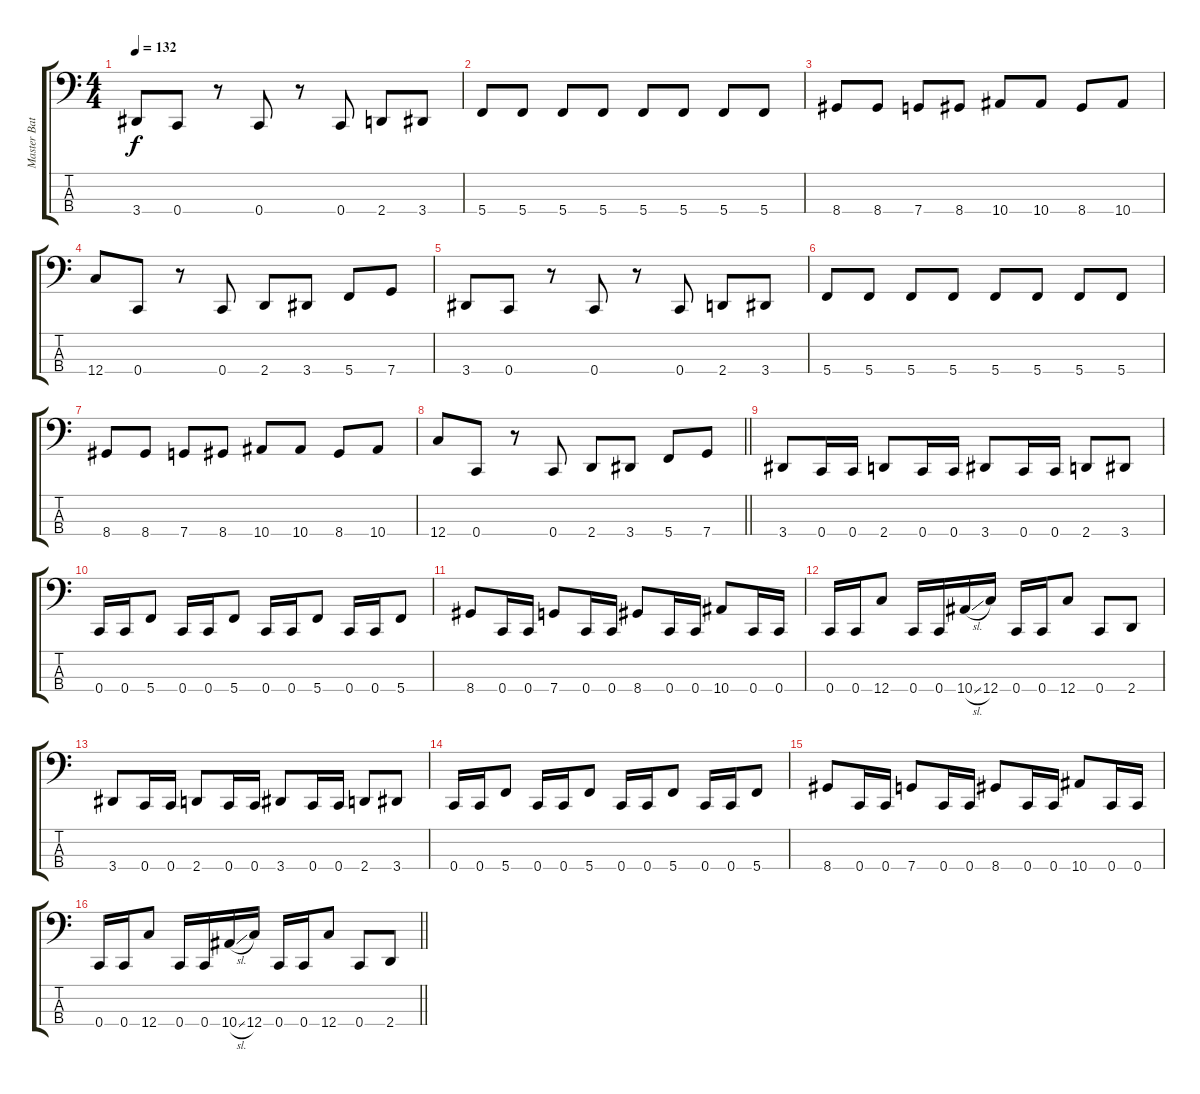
\track ("Master Bates" "Master Bat") {instrument electricbassfinger}
\staff {score tabs}
\tuning (F2 C2 G1 C1) {hide}
\ts (4 4)
\section ("" "")
\tempo 132
\clef f4
\ks c
3.4.8{dy f} 0.4.8 r.8 0.4.8 r.8 0.4.8 2.4.8 3.4.8 |
5.4.8 5.4.8 5.4.8 5.4.8 5.4.8 5.4.8 5.4.8 5.4.8 |
8.4.8 8.4.8 7.4.8 8.4.8 10.4.8 10.4.8 8.4.8 10.4.8 |
12.4.8 0.4.8 r.8 0.4.8 2.4.8 3.4.8 5.4.8 7.4.8 |
3.4.8 0.4.8 r.8 0.4.8 r.8 0.4.8 2.4.8 3.4.8 |
5.4.8 5.4.8 5.4.8 5.4.8 5.4.8 5.4.8 5.4.8 5.4.8 |
8.4.8 8.4.8 7.4.8 8.4.8 10.4.8 10.4.8 8.4.8 10.4.8 |
\barLineRight lightlight
12.4.8 0.4.8 r.8 0.4.8 2.4.8 3.4.8 5.4.8 7.4.8 |
\section ("" "")
3.4.8 0.4.16 0.4.16 2.4.8 0.4.16 0.4.16 3.4.8 0.4.16 0.4.16 2.4.8 3.4.8 |
0.4.16 0.4.16 5.4.8 0.4.16 0.4.16 5.4.8 0.4.16 0.4.16 5.4.8 0.4.16 0.4.16 5.4.8 |
8.4.8 0.4.16 0.4.16 7.4.8 0.4.16 0.4.16 8.4.8 0.4.16 0.4.16 10.4.8 0.4.16 0.4.16 |
0.4.16 0.4.16 12.4.8 0.4.16 0.4.16 10.4{sl}.16 12.4.16 0.4.16 0.4.16 12.4.8 0.4.8 2.4.8 |
3.4.8 0.4.16 0.4.16 2.4.8 0.4.16 0.4.16 3.4.8 0.4.16 0.4.16 2.4.8 3.4.8 |
0.4.16 0.4.16 5.4.8 0.4.16 0.4.16 5.4.8 0.4.16 0.4.16 5.4.8 0.4.16 0.4.16 5.4.8 |
8.4.8 0.4.16 0.4.16 7.4.8 0.4.16 0.4.16 8.4.8 0.4.16 0.4.16 10.4.8 0.4.16 0.4.16 |
\barLineRight lightlight
0.4.16 0.4.16 12.4.8 0.4.16 0.4.16 10.4{sl}.16 12.4.16 0.4.16 0.4.16 12.4.8 0.4.8 2.4.8
